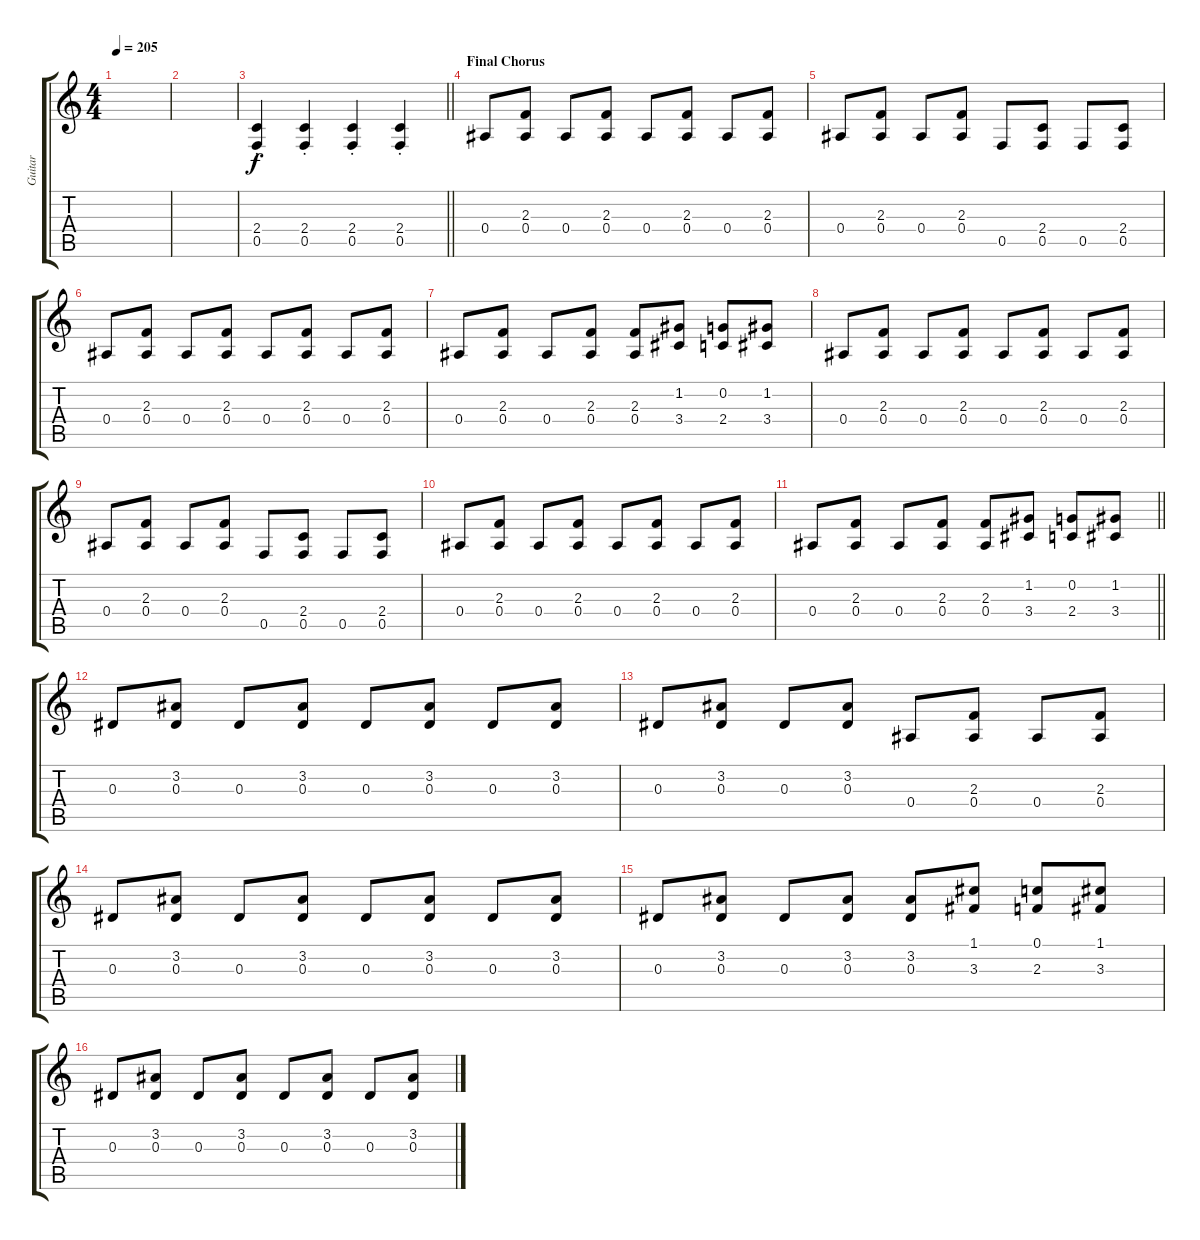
\track ("Guitar" "Guitar") {instrument distortionguitar}
\staff {score tabs}
\tuning (C4 G3 Eb3 Bb2 F2 C2) {hide}
\ts (4 4)
\tempo 205
\clef g2
\ks c
|
|
\barLineRight lightlight
(2.4{st} 0.5{st}).4 (2.4{st} 0.5{st}).4 (2.4{st} 0.5{st}).4 (2.4{st} 0.5{st}).4 |
\section ("" "Final Chorus")
0.4.8 (2.3 0.4).8 0.4.8 (2.3 0.4).8 0.4.8 (2.3 0.4).8 0.4.8 (2.3 0.4).8 |
0.4.8 (2.3 0.4).8 0.4.8 (2.3 0.4).8 0.5.8 (2.4 0.5).8 0.5.8 (2.4 0.5).8 |
0.4.8 (2.3 0.4).8 0.4.8 (2.3 0.4).8 0.4.8 (2.3 0.4).8 0.4.8 (2.3 0.4).8 |
0.4.8 (2.3 0.4).8 0.4.8 (2.3 0.4).8 (2.3 0.4).8 (1.2 3.4).8 (0.2 2.4).8 (1.2 3.4).8 |
0.4.8 (2.3 0.4).8 0.4.8 (2.3 0.4).8 0.4.8 (2.3 0.4).8 0.4.8 (2.3 0.4).8 |
0.4.8 (2.3 0.4).8 0.4.8 (2.3 0.4).8 0.5.8 (2.4 0.5).8 0.5.8 (2.4 0.5).8 |
0.4.8 (2.3 0.4).8 0.4.8 (2.3 0.4).8 0.4.8 (2.3 0.4).8 0.4.8 (2.3 0.4).8 |
\barLineRight lightlight
0.4.8 (2.3 0.4).8 0.4.8 (2.3 0.4).8 (2.3 0.4).8 (1.2 3.4).8 (0.2 2.4).8 (1.2 3.4).8 |
0.3.8 (3.2 0.3).8 0.3.8 (3.2 0.3).8 0.3.8 (3.2 0.3).8 0.3.8 (3.2 0.3).8 |
0.3.8 (3.2 0.3).8 0.3.8 (3.2 0.3).8 0.4.8 (2.3 0.4).8 0.4.8 (2.3 0.4).8 |
0.3.8 (3.2 0.3).8 0.3.8 (3.2 0.3).8 0.3.8 (3.2 0.3).8 0.3.8 (3.2 0.3).8 |
0.3.8 (3.2 0.3).8 0.3.8 (3.2 0.3).8 (3.2 0.3).8 (1.1 3.3).8 (0.1 2.3).8 (1.1 3.3).8 |
0.3.8 (3.2 0.3).8 0.3.8 (3.2 0.3).8 0.3.8 (3.2 0.3).8 0.3.8 (3.2 0.3).8
